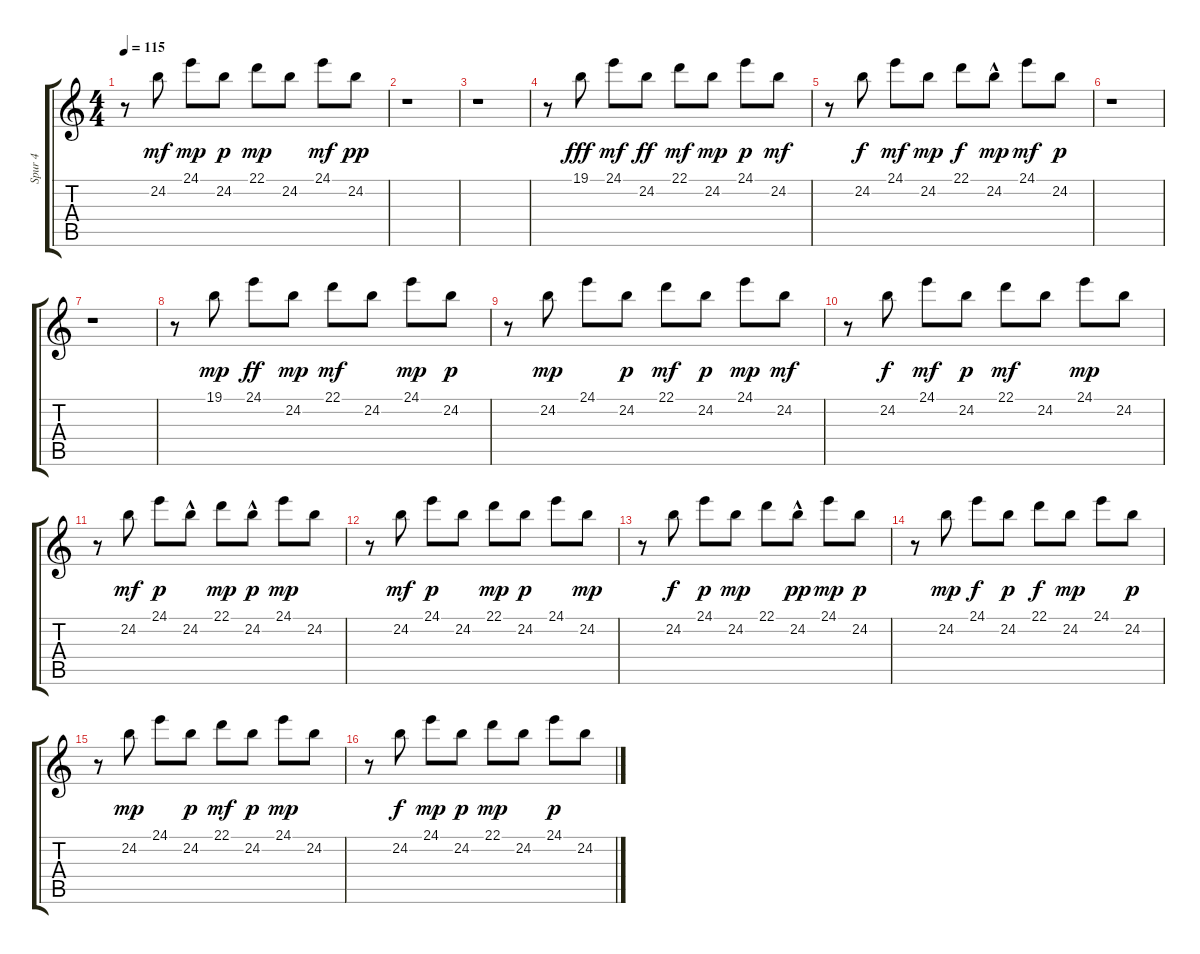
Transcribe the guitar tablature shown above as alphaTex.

\track ("Spur 4" "Spur 4") {instrument drawbarorgan}
\staff {score tabs}
\tuning (E4 B3 G3 D3 A2 E2) {hide}
\ts (4 4)
\tempo 115
\clef g2
\ks c
r.8{dy p} 24.2.8{dy mf} 24.1.8{dy mp} 24.2.8{dy p} 22.1.8{dy mp} 24.2.8 24.1.8{dy mf} 24.2.8{dy pp} |
r.1 |
r.1 |
r.8 19.1.8{dy fff} 24.1.8{dy mf} 24.2.8{dy ff} 22.1.8{dy mf} 24.2.8{dy mp} 24.1.8{dy p} 24.2.8{dy mf} |
r.8 24.2.8{dy f} 24.1.8{dy mf} 24.2.8{dy mp} 22.1.8{dy f} 24.2{hac}.8{dy mp} 24.1.8{dy mf} 24.2.8{dy p} |
r.1 |
r.1 |
r.8 19.1.8{dy mp} 24.1.8{dy ff} 24.2.8{dy mp} 22.1.8{dy mf} 24.2.8 24.1.8{dy mp} 24.2.8{dy p} |
r.8 24.2.8{dy mp} 24.1.8 24.2.8{dy p} 22.1.8{dy mf} 24.2.8{dy p} 24.1.8{dy mp} 24.2.8{dy mf} |
r.8 24.2.8{dy f} 24.1.8{dy mf} 24.2.8{dy p} 22.1.8{dy mf} 24.2.8 24.1.8{dy mp} 24.2.8 |
r.8 24.2.8{dy mf} 24.1.8{dy p} 24.2{hac}.8 22.1.8{dy mp} 24.2{hac}.8{dy p} 24.1.8{dy mp} 24.2.8 |
r.8 24.2.8{dy mf} 24.1.8{dy p} 24.2.8 22.1.8{dy mp} 24.2.8{dy p} 24.1.8 24.2.8{dy mp} |
r.8 24.2.8{dy f} 24.1.8{dy p} 24.2.8{dy mp} 22.1.8 24.2{hac}.8{dy pp} 24.1.8{dy mp} 24.2.8{dy p} |
r.8 24.2.8{dy mp} 24.1.8{dy f} 24.2.8{dy p} 22.1.8{dy f} 24.2.8{dy mp} 24.1.8 24.2.8{dy p} |
r.8 24.2.8{dy mp} 24.1.8 24.2.8{dy p} 22.1.8{dy mf} 24.2.8{dy p} 24.1.8{dy mp} 24.2.8 |
r.8 24.2.8{dy f} 24.1.8{dy mp} 24.2.8{dy p} 22.1.8{dy mp} 24.2.8 24.1.8{dy p} 24.2.8
